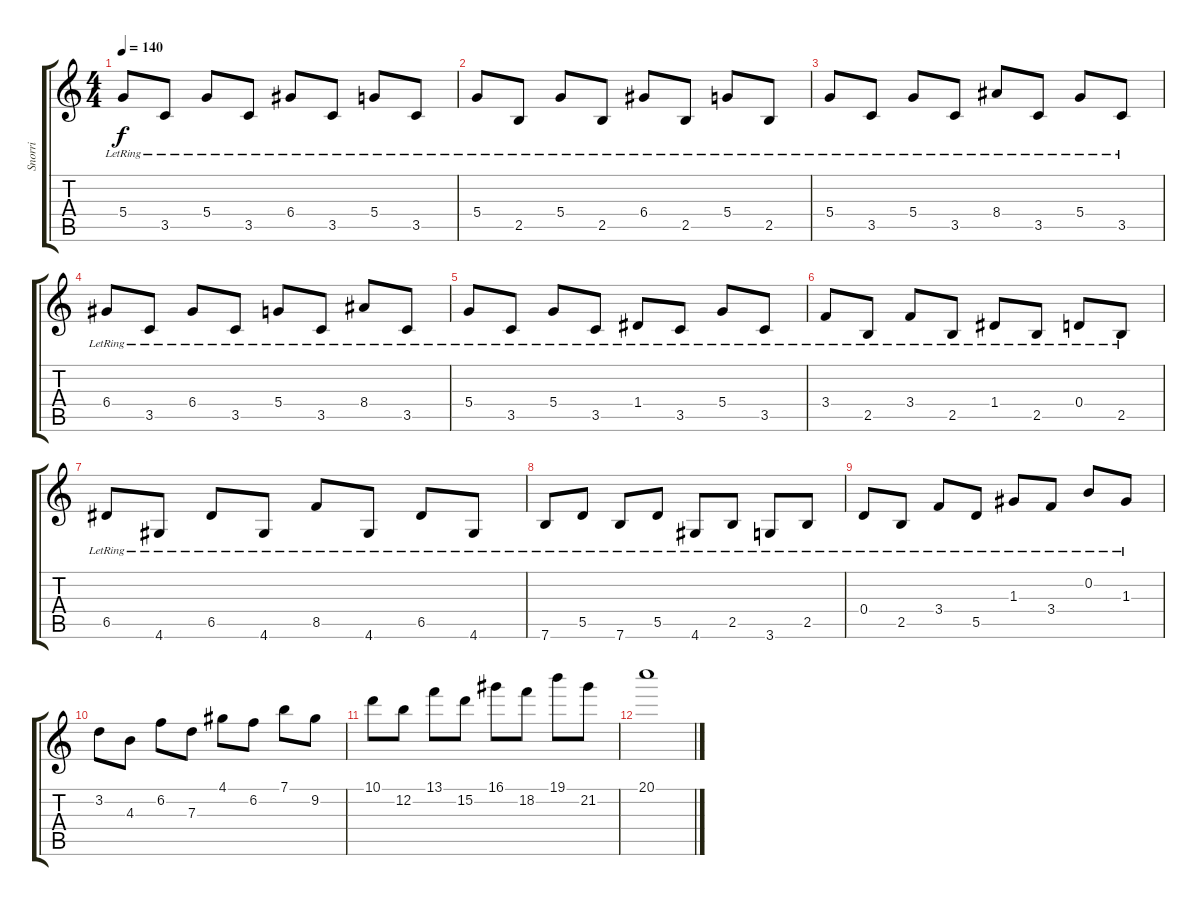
\track ("Snorri" "Snorri") {instrument distortionguitar}
\staff {score tabs}
\tuning (E4 B3 G3 D3 A2 E2) {hide}
\ts (4 4)
\tempo 140
\clef g2
\ks c
5.4{lr}.8{dy f} 3.5{lr}.8 5.4{lr}.8 3.5{lr}.8 6.4{lr}.8 3.5{lr}.8 5.4{lr}.8 3.5{lr}.8 |
5.4{lr}.8 2.5{lr}.8 5.4{lr}.8 2.5{lr}.8 6.4{lr}.8 2.5{lr}.8 5.4{lr}.8 2.5{lr}.8 |
5.4{lr}.8 3.5{lr}.8 5.4{lr}.8 3.5{lr}.8 8.4{lr}.8 3.5{lr}.8 5.4{lr}.8 3.5{lr}.8 |
6.4{lr}.8 3.5{lr}.8 6.4{lr}.8 3.5{lr}.8 5.4{lr}.8 3.5{lr}.8 8.4{lr}.8 3.5{lr}.8 |
5.4{lr}.8 3.5{lr}.8 5.4{lr}.8 3.5{lr}.8 1.4{lr}.8 3.5{lr}.8 5.4{lr}.8 3.5{lr}.8 |
3.4{lr}.8 2.5{lr}.8 3.4{lr}.8 2.5{lr}.8 1.4{lr}.8 2.5{lr}.8 0.4{lr}.8 2.5{lr}.8 |
6.5{lr}.8 4.6{lr}.8 6.5{lr}.8 4.6{lr}.8 8.5{lr}.8 4.6{lr}.8 6.5{lr}.8 4.6{lr}.8 |
7.6{lr}.8 5.5{lr}.8 7.6{lr}.8 5.5{lr}.8 4.6{lr}.8 2.5{lr}.8 3.6{lr}.8 2.5{lr}.8 |
0.4{lr}.8 2.5{lr}.8 3.4{lr}.8 5.5{lr}.8 1.3{lr}.8 3.4{lr}.8 0.2{lr}.8 1.3{lr}.8 |
3.2.8 4.3.8 6.2.8 7.3.8 4.1.8 6.2.8 7.1.8 9.2.8 |
10.1.8 12.2.8 13.1.8 15.2.8 16.1.8 18.2.8 19.1.8 21.2.8 |
20.1.1
